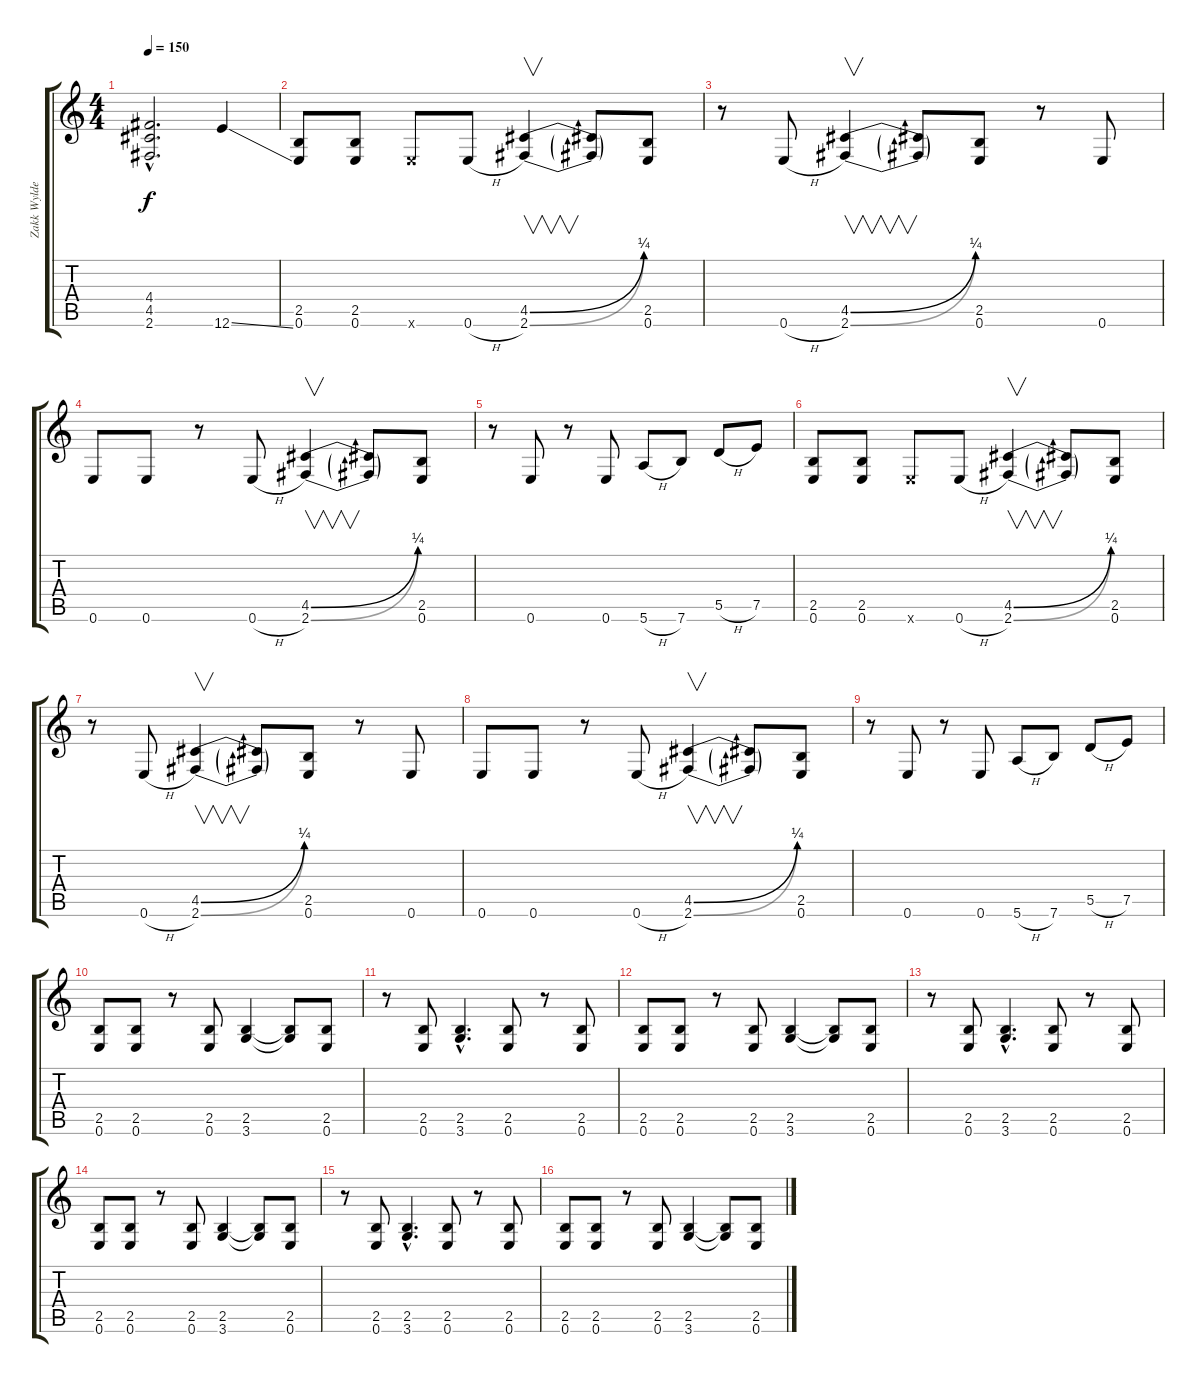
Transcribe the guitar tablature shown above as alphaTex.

\track ("Zakk Wylde " "Zakk Wylde") {instrument distortionguitar}
\staff {score tabs}
\tuning (E4 B3 G3 D3 A2 E2) {hide}
\ts (4 4)
\tempo 150
\clef g2
\ks c
(4.4{hac t} 4.5{hac t} 2.6{hac t}).2{d dy f} 12.6{ss}.4 |
(2.5 0.6).8 (2.5 0.6).8 0.6{x}.8 0.6{h}.8 (4.5{be (bend 0 0 60 1)} 2.6{be (bend 0 0 60 1)}).4{v} (4.5{t} 2.6{t}).8 (2.5 0.6).8 |
r.8 0.6{h}.8 (4.5{be (bend 0 0 60 1)} 2.6{be (bend 0 0 60 1)}).4{v} (4.5{t} 2.6{t}).8 (2.5 0.6).8 r.8 0.6.8 |
0.6.8 0.6.8 r.8 0.6{h}.8 (4.5{be (bend 0 0 60 1)} 2.6{be (bend 0 0 60 1)}).4{v} (4.5{t} 2.6{t}).8 (2.5 0.6).8 |
r.8 0.6.8 r.8 0.6.8 5.6{h}.8 7.6.8 5.5{h}.8 7.5.8 |
(2.5 0.6).8 (2.5 0.6).8 0.6{x}.8 0.6{h}.8 (4.5{be (bend 0 0 60 1)} 2.6{be (bend 0 0 60 1)}).4{v} (4.5{t} 2.6{t}).8 (2.5 0.6).8 |
r.8 0.6{h}.8 (4.5{be (bend 0 0 60 1)} 2.6{be (bend 0 0 60 1)}).4{v} (4.5{t} 2.6{t}).8 (2.5 0.6).8 r.8 0.6.8 |
0.6.8 0.6.8 r.8 0.6{h}.8 (4.5{be (bend 0 0 60 1)} 2.6{be (bend 0 0 60 1)}).4{v} (4.5{t} 2.6{t}).8 (2.5 0.6).8 |
r.8 0.6.8 r.8 0.6.8 5.6{h}.8 7.6.8 5.5{h}.8 7.5.8 |
(2.5 0.6).8 (2.5 0.6).8 r.8 (2.5 0.6).8 (2.5 3.6).4 (2.5{t} 3.6{t}).8 (2.5 0.6).8 |
r.8 (2.5 0.6).8 (2.5{hac} 3.6{hac}).4{d} (2.5 0.6).8 r.8 (2.5 0.6).8 |
(2.5 0.6).8 (2.5 0.6).8 r.8 (2.5 0.6).8 (2.5 3.6).4 (2.5{t} 3.6{t}).8 (2.5 0.6).8 |
r.8 (2.5 0.6).8 (2.5{hac} 3.6{hac}).4{d} (2.5 0.6).8 r.8 (2.5 0.6).8 |
(2.5 0.6).8 (2.5 0.6).8 r.8 (2.5 0.6).8 (2.5 3.6).4 (2.5{t} 3.6{t}).8 (2.5 0.6).8 |
r.8 (2.5 0.6).8 (2.5{hac} 3.6{hac}).4{d} (2.5 0.6).8 r.8 (2.5 0.6).8 |
(2.5 0.6).8 (2.5 0.6).8 r.8 (2.5 0.6).8 (2.5 3.6).4 (2.5{t} 3.6{t}).8 (2.5 0.6).8
